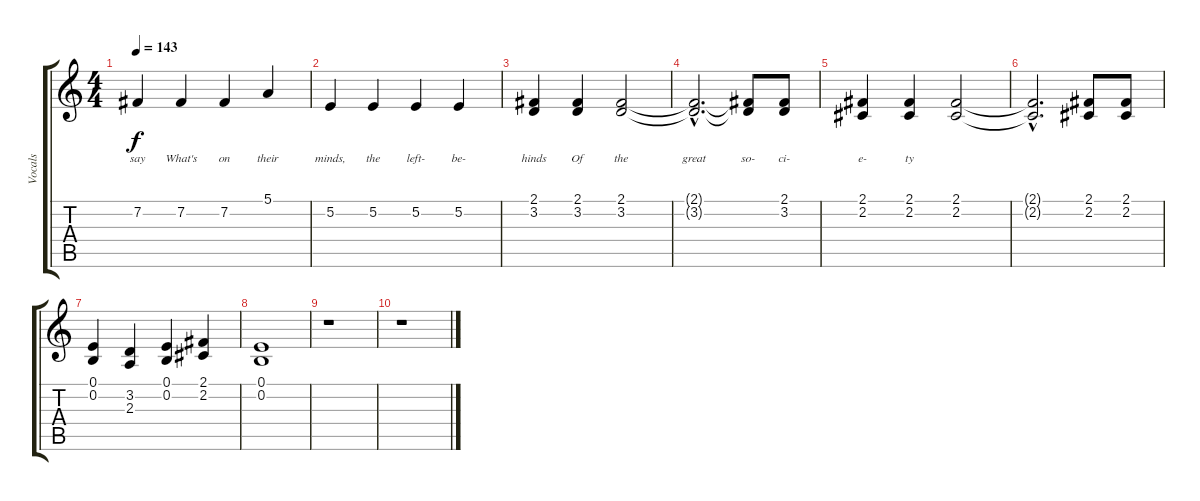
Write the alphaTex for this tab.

\track ("Vocals" "Vocals") {instrument vibraphone}
\staff {score tabs}
\tuning (E4 B3 G3 D3 A2 E2) {hide}
\ts (4 4)
\tempo 143
\clef g2
\ks c
7.2.4{lyrics (0 "say") lyrics (1 "") lyrics (2 "") lyrics (3 "") lyrics (4 "") dy f} 7.2.4{lyrics (0 "What's") lyrics (1 "") lyrics (2 "") lyrics (3 "") lyrics (4 "")} 7.2.4{lyrics (0 "on") lyrics (1 "") lyrics (2 "") lyrics (3 "") lyrics (4 "")} 5.1.4{lyrics (0 "their") lyrics (1 "") lyrics (2 "") lyrics (3 "") lyrics (4 "")} |
5.2.4{lyrics (0 "minds,") lyrics (1 "") lyrics (2 "") lyrics (3 "") lyrics (4 "")} 5.2.4{lyrics (0 "the") lyrics (1 "") lyrics (2 "") lyrics (3 "") lyrics (4 "")} 5.2.4{lyrics (0 "left-") lyrics (1 "") lyrics (2 "") lyrics (3 "") lyrics (4 "")} 5.2.4{lyrics (0 "be-") lyrics (1 "") lyrics (2 "") lyrics (3 "") lyrics (4 "")} |
(2.1 3.2).4{lyrics (0 "hinds") lyrics (1 "") lyrics (2 "") lyrics (3 "") lyrics (4 "")} (2.1 3.2).4{lyrics (0 "Of") lyrics (1 "") lyrics (2 "") lyrics (3 "") lyrics (4 "")} (2.1 3.2).2{lyrics (0 "the") lyrics (1 "") lyrics (2 "") lyrics (3 "") lyrics (4 "")} |
(2.1{hac t} 3.2{hac t}).2{d lyrics (0 "great") lyrics (1 "") lyrics (2 "") lyrics (3 "") lyrics (4 "")} (2.1{t} 3.2{t}).8{lyrics (0 "so-") lyrics (1 "") lyrics (2 "") lyrics (3 "") lyrics (4 "")} (2.1 3.2).8{lyrics (0 "ci-") lyrics (1 "") lyrics (2 "") lyrics (3 "") lyrics (4 "")} |
(2.1 2.2).4{lyrics (0 "e-") lyrics (1 "") lyrics (2 "") lyrics (3 "") lyrics (4 "")} (2.1 2.2).4{lyrics (0 "ty") lyrics (1 "") lyrics (2 "") lyrics (3 "") lyrics (4 "")} (2.1 2.2).2 |
(2.1{hac t} 2.2{hac t}).2{d} (2.1 2.2).8 (2.1 2.2).8 |
(0.1 0.2).4 (3.2 2.3).4 (0.1 0.2).4 (2.1 2.2).4 |
(0.1 0.2).1 |
r.1 |
r.1
